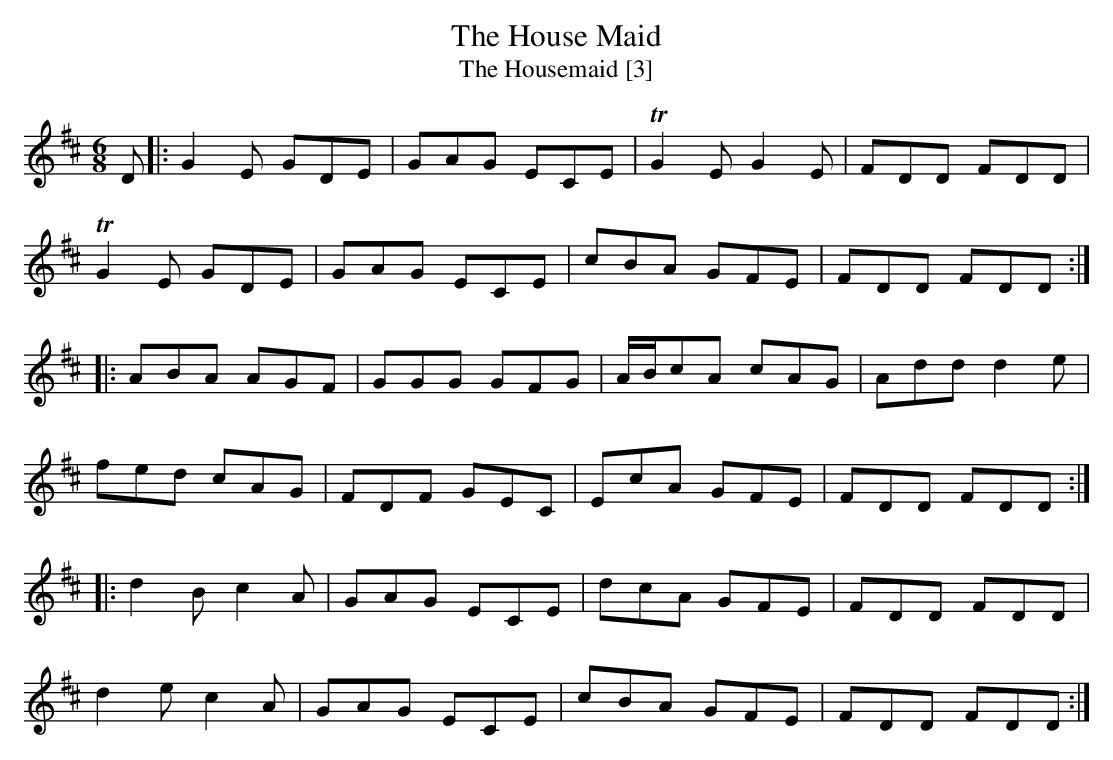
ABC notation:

X:1
T:House Maid, The
T:Housemaid [3], The
M:6/8
L:1/8
K:D
D|:G2E GDE|GAG ECE|TG2E G2E|FDD FDD|
TG2E GDE|GAG ECE|cBA GFE|FDD FDD:|
|:ABA AGF|GGG GFG|A/B/cA cAG|Add d2e|
fed cAG|FDF GEC|EcA GFE|FDD FDD:|
|:d2B c2A|GAG ECE|dcA GFE|FDD FDD|
d2e c2A|GAG ECE|cBA GFE|FDD FDD:|]
